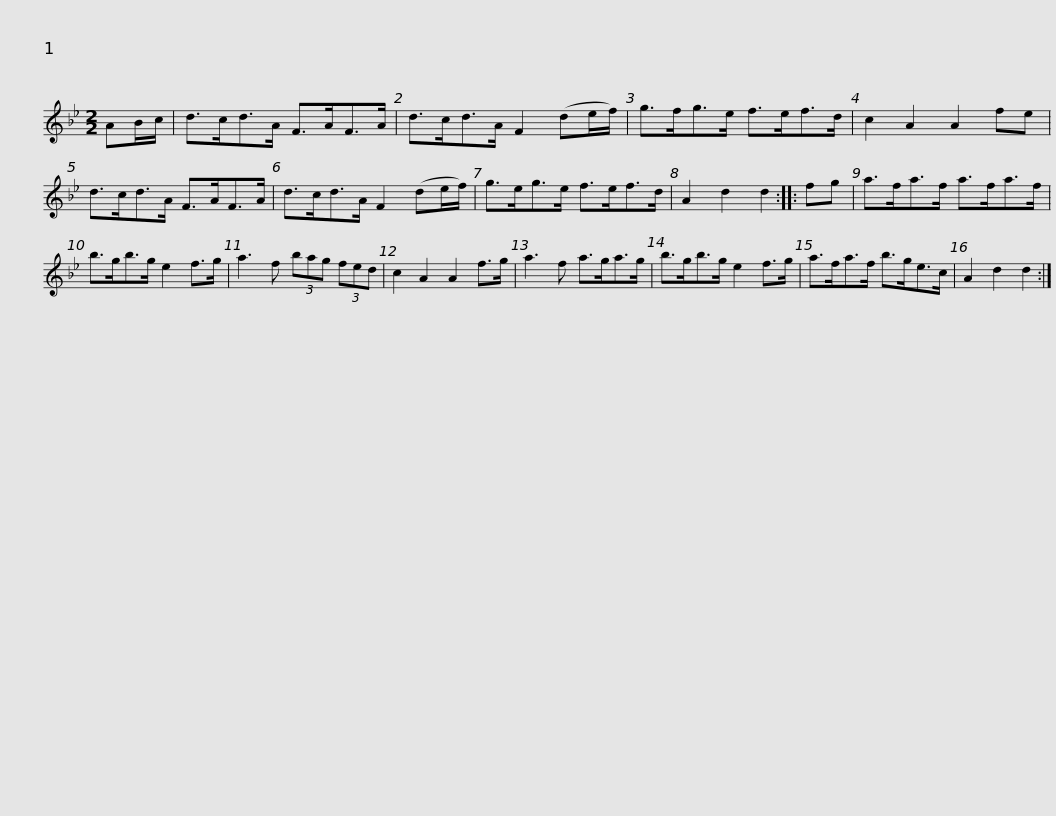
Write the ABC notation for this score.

X:1
L:1/8
M:2/2
I:linebreak $
K:Bb
V:1 treble
V:1
 AB/c/ | d>cd>A F>AF>A | d>cd>A F2 (de/f/) | g>fg>e f>ef>d | c2 A2 A2 fe |$ %5
 d>cd>A F>AF>A | d>cd>A F2 (de/f/) | g>eg>e f>ef>d | A2 d2 d2 :: fg | %10
 a>fa>f a>fa>f |$ b>gb>g e2 f>g | a3 f (3bag (3fed | c2 A2 A2 f>g | a3 f a>ga>g | %15
 b>gb>g e2 f>g |$ a>fa>f b>ge>c | A2 d2 d2 :| %18
